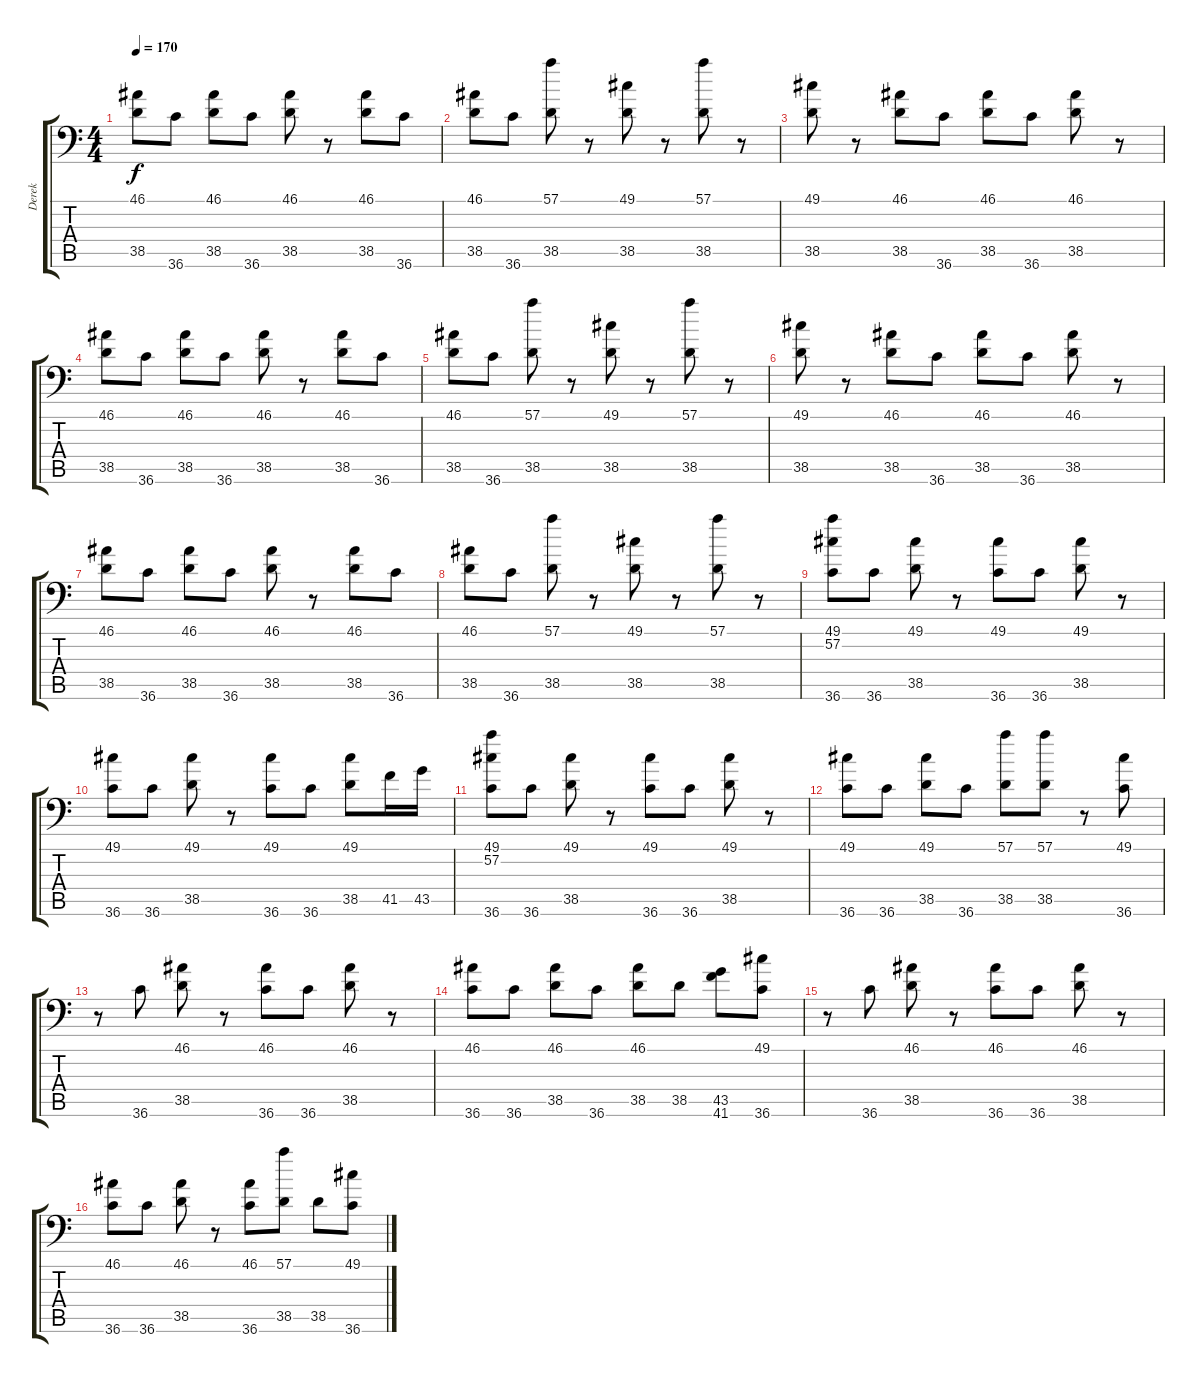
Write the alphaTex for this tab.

\track ("Derek" "Derek") {instrument acousticgrandpiano}
\staff {score tabs}
\tuning (C-1 C-1 C-1 C-1 C-1 C-1) {hide}
\ts (4 4)
\tempo 170
\clef f4
\ks c
(46.1 38.5).8{dy f} 36.6.8 (46.1 38.5).8 36.6.8 (46.1 38.5).8 r.8 (46.1 38.5).8 36.6.8 |
(46.1 38.5).8 36.6.8 (57.1 38.5).8 r.8 (49.1 38.5).8 r.8 (57.1 38.5).8 r.8 |
(49.1 38.5).8 r.8 (46.1 38.5).8 36.6.8 (46.1 38.5).8 36.6.8 (46.1 38.5).8 r.8 |
(46.1 38.5).8 36.6.8 (46.1 38.5).8 36.6.8 (46.1 38.5).8 r.8 (46.1 38.5).8 36.6.8 |
(46.1 38.5).8 36.6.8 (57.1 38.5).8 r.8 (49.1 38.5).8 r.8 (57.1 38.5).8 r.8 |
(49.1 38.5).8 r.8 (46.1 38.5).8 36.6.8 (46.1 38.5).8 36.6.8 (46.1 38.5).8 r.8 |
(46.1 38.5).8 36.6.8 (46.1 38.5).8 36.6.8 (46.1 38.5).8 r.8 (46.1 38.5).8 36.6.8 |
(46.1 38.5).8 36.6.8 (57.1 38.5).8 r.8 (49.1 38.5).8 r.8 (57.1 38.5).8 r.8 |
(49.1 57.2 36.6).8 36.6.8 (49.1 38.5).8 r.8 (49.1 36.6).8 36.6.8 (49.1 38.5).8 r.8 |
(49.1 36.6).8 36.6.8 (49.1 38.5).8 r.8 (49.1 36.6).8 36.6.8 (49.1 38.5).8 41.5.16 43.5.16 |
(49.1 57.2 36.6).8 36.6.8 (49.1 38.5).8 r.8 (49.1 36.6).8 36.6.8 (49.1 38.5).8 r.8 |
(49.1 36.6).8 36.6.8 (49.1 38.5).8 36.6.8 (57.1 38.5).8 (57.1 38.5).8 r.8 (49.1 36.6).8 |
r.8 36.6.8 (46.1 38.5).8 r.8 (46.1 36.6).8 36.6.8 (46.1 38.5).8 r.8 |
(46.1 36.6).8 36.6.8 (46.1 38.5).8 36.6.8 (46.1 38.5).8 38.5.8 (43.5 41.6).8 (49.1 36.6).8 |
r.8 36.6.8 (46.1 38.5).8 r.8 (46.1 36.6).8 36.6.8 (46.1 38.5).8 r.8 |
(46.1 36.6).8 36.6.8 (46.1 38.5).8 r.8 (46.1 36.6).8 (57.1 38.5).8 38.5.8 (49.1 36.6).8
